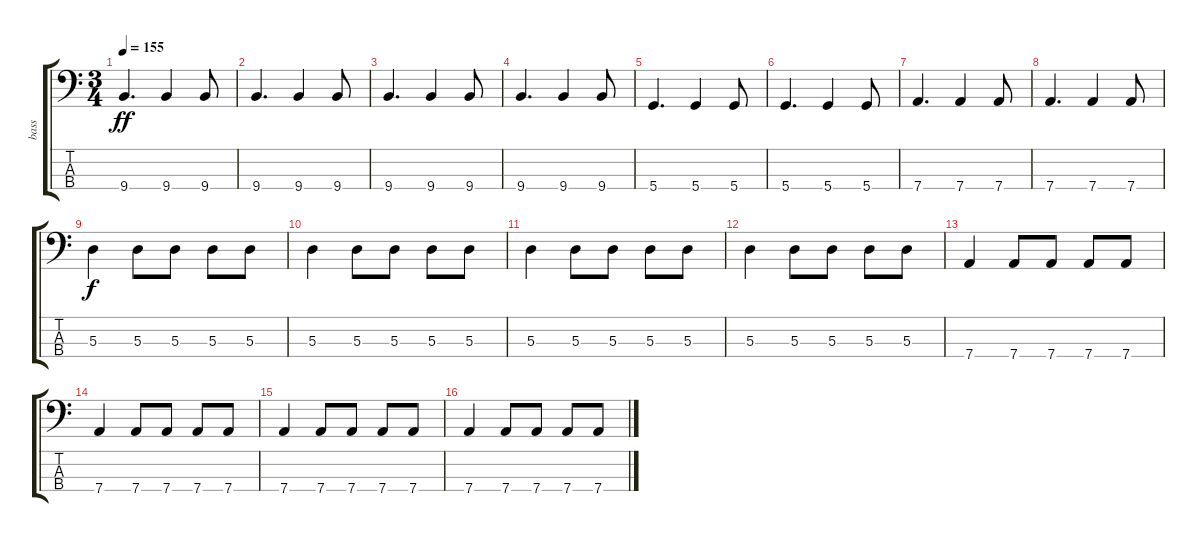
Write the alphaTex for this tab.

\track ("bass" "bass") {instrument electricbasspick}
\staff {score tabs}
\tuning (G2 D2 A1 D1) {hide}
\ts (3 4)
\tempo 155
\clef f4
\ks c
9.4.4{d dy ff} 9.4.4 9.4.8 |
9.4.4{d} 9.4.4 9.4.8 |
9.4.4{d} 9.4.4 9.4.8 |
9.4.4{d} 9.4.4 9.4.8 |
5.4.4{d} 5.4.4 5.4.8 |
5.4.4{d} 5.4.4 5.4.8 |
7.4.4{d} 7.4.4 7.4.8 |
7.4.4{d} 7.4.4 7.4.8 |
5.3.4{dy f} 5.3.8 5.3.8 5.3.8 5.3.8 |
5.3.4 5.3.8 5.3.8 5.3.8 5.3.8 |
5.3.4 5.3.8 5.3.8 5.3.8 5.3.8 |
5.3.4 5.3.8 5.3.8 5.3.8 5.3.8 |
7.4.4 7.4.8 7.4.8 7.4.8 7.4.8 |
7.4.4 7.4.8 7.4.8 7.4.8 7.4.8 |
7.4.4 7.4.8 7.4.8 7.4.8 7.4.8 |
7.4.4 7.4.8 7.4.8 7.4.8 7.4.8
